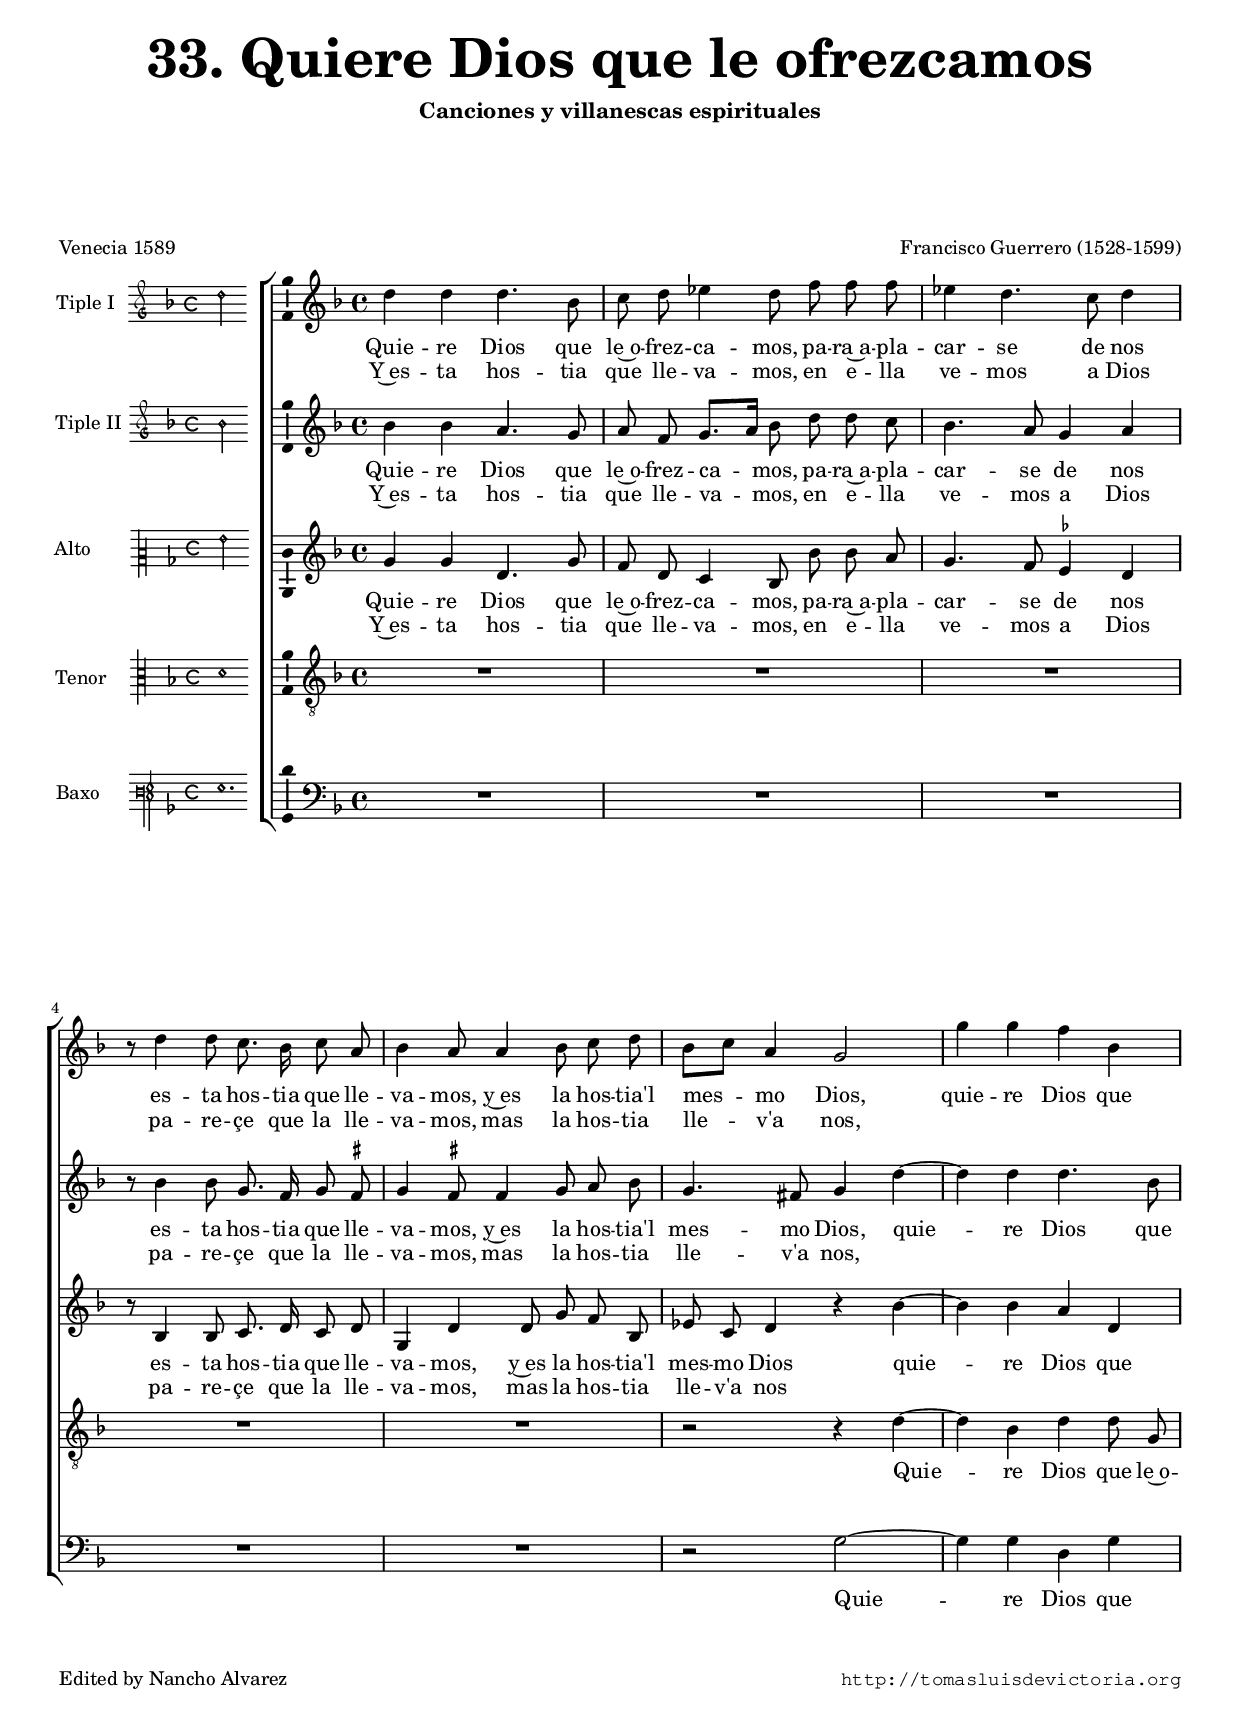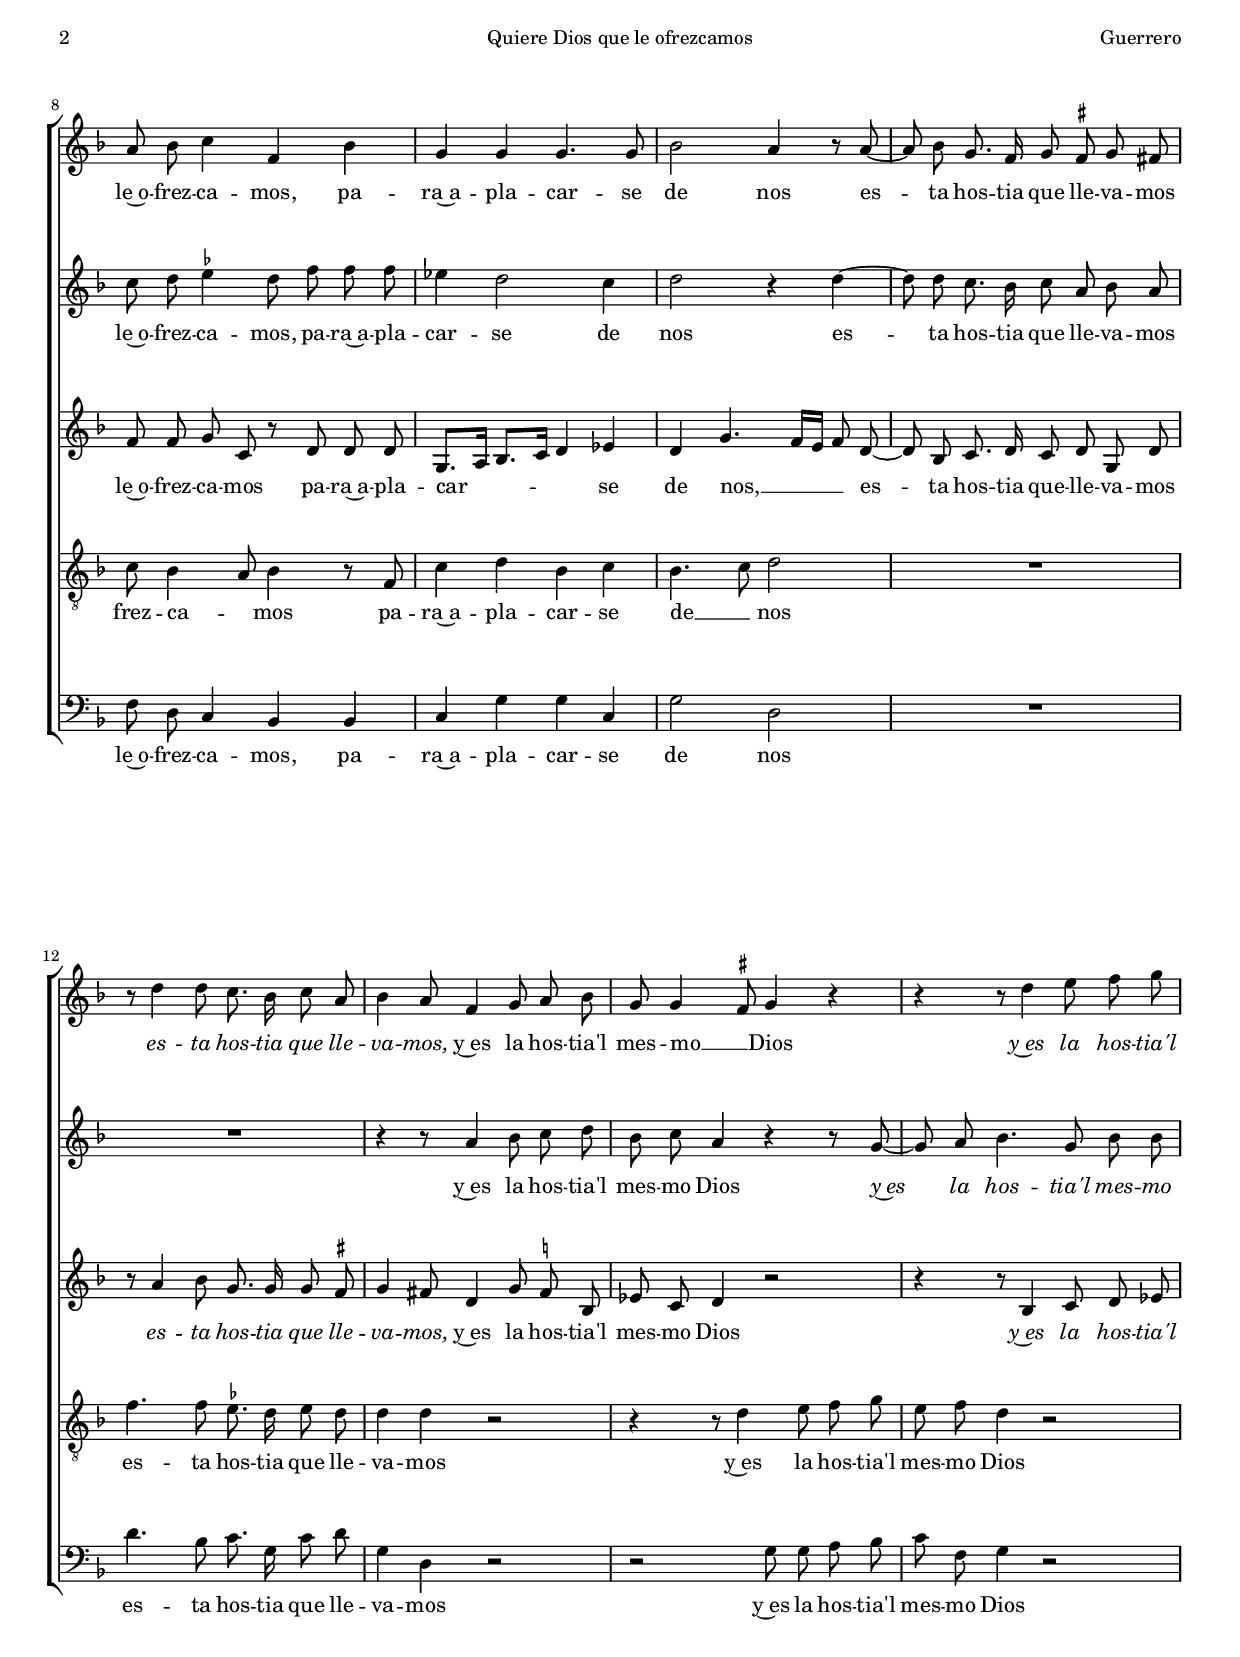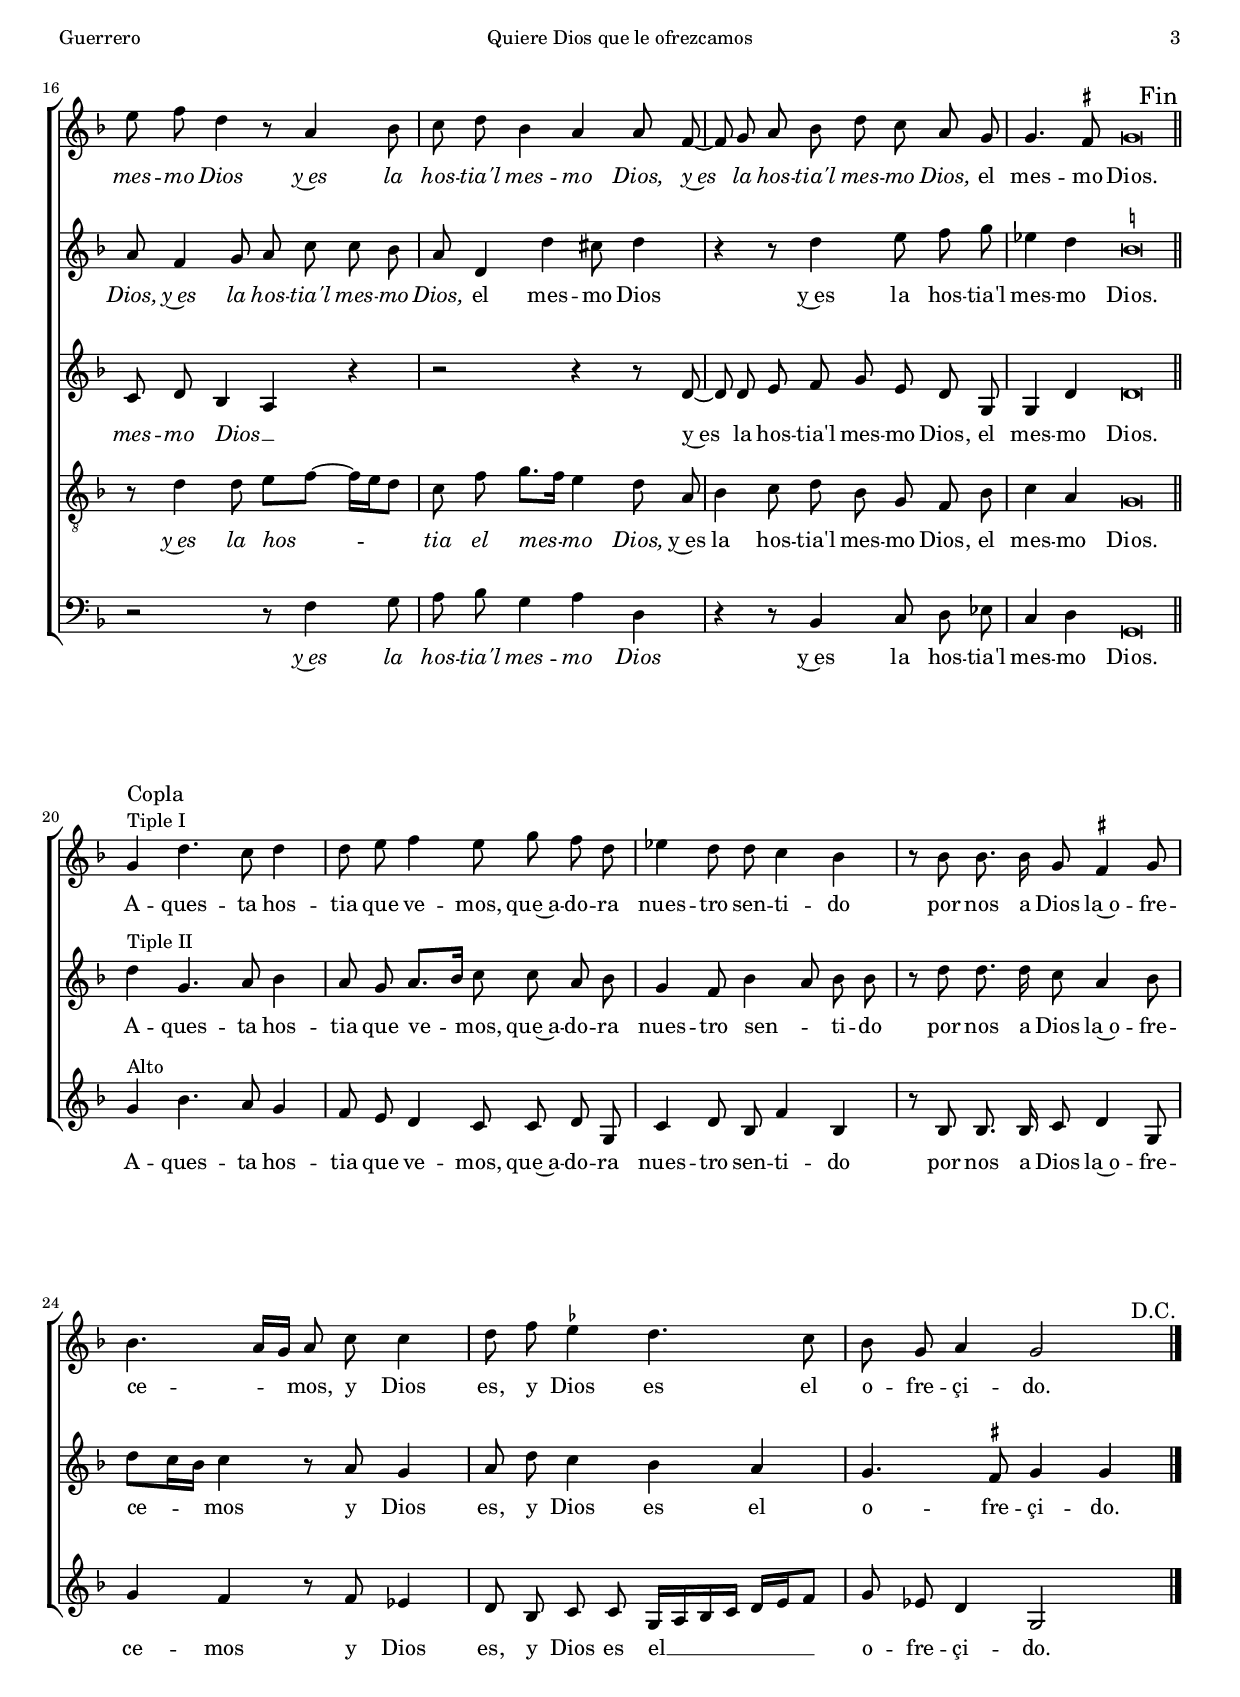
\version "2.18.0"

#(set-default-paper-size "a4")
#(set-global-staff-size 16.8)
#(ly:set-option 'point-and-click #f)
%mobile -s13.0 -i2.8

italicas=\override LyricText.font-shape = #'italic
rectas=\override LyricText.font-shape = #'upright
ss=\once \set suggestAccidentals = ##t
incipitwidth = 20

htitle="Quiere Dios que le ofrezcamos"
hcomposer="Guerrero"

\header {
	title=\markup{\fontsize #5 \column{" "  "33. Quiere Dios que le ofrezcamos"}}
	subtitle=\markup{\column{" " "Canciones y villanescas espirituales" " " " " " " " " }}
	%subsubtitle=\markup{\column{" " " "}}
	composer="Francisco Guerrero (1528-1599)"
        pdfauthor=\composer
	%opus="(-)"
	poet=\markup{"Venecia 1589"}
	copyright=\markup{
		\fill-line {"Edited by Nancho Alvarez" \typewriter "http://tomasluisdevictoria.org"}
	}
%	tagline=""
}


global={\key f \major \time 4/4 \skip 1*19 \bar "||" \break
				\skip 1*7 \bar "|." }

cantus=\relative c''{
	d4 d d4. bes8
	c d ees4 d8 f f f
	ees4 d4. c8 d4
	r8 d4 d8 c8. bes16 c8 a
	bes4 a8 a4 bes8 c d
	bes8[ c] a4 g2
	g'4 g f bes,
	a8 bes c4 f, bes
	g4 g g4. g8
	bes2 a4 r8 a ~
	a bes g8. f16 g8 \ss fis g fis!
	r8 d'4 d8 c8. bes16 c8 a
	bes4 a8 f4 g8 a bes
	g g4 \ss fis8 g4 r
	r4 r8 d'4 e8 f g
	e f d4 r8 a4 bes8
	c d bes4 a a8 f ~
	f8 g a bes d c a g
	g4. \ss fis8 g\breve*1/4
	\override Score.RehearsalMark.self-alignment-X = #right
        \override Score.RehearsalMark.break-visibility = #begin-of-line-invisible
        \mark \markup{"Fin"}
        \once \override Score.TextScript.padding = #1.0
        s4*0^\markup{\column{\larger "Copla" "Tiple I"}}
        g4 d'4. c8 d4
        d8 e f4 e8 g f d
        ees4 d8 d c4 bes
        r8 bes bes8. bes16 g8 \ss fis4 g8
        bes4. a16[ g] a8 c c4
        d8 f \ss ees4 d4. c8
        bes g a4 g2
        \mark \markup{\smaller "D.C."}
}

cantusdos=\relative c''{
	bes4 bes a4. g8
	a f g8.[ a16] bes8 d d c
	bes4. a8 g4 a
	r8 bes4 bes8 g8. f16 g8 \ss fis
	g4 \ss fis8 fis4 g8 a bes
	g4. fis8 g4 d' ~
	d d d4. bes8
	c8 d \ss ees4 d8 f f f
	ees4 d2 c4
	d2 r4 d ~
	d8 d c8. bes16 c8 a bes a
	R1
	r4 r8 a4 bes8 c d
	bes c a4 r r8 g ~
	g8 a bes4. g8 bes bes
	a f4 g8 a c c bes
	a8 d,4 d' cis8 d4
	r4 r8 d4 e8 f g % CSIC sugiere ees
	ees4 d \ss b\breve*1/4
	s4*0^\markup{"Tiple II"}
	d4 g,4. a8 bes4
	a8 g a8.[ bes16] c8 c a bes
	g4 f8 bes4 a8 bes bes
	r8 d d8. d16 c8 a4 bes8
	d8[ c16 bes] c4 r8 a g4
	a8 d c4 bes a
	g4. \ss fis8 g4 g
}

altus=\relative c''{
	g4 g d4. g8
	f d c4 bes8 bes' bes a
	g4. f8 \ss ees4 d
	r8 bes4 bes8 c8. d16 c8 d
	g,4 d' d8 g f bes,
	ees8 c d4 r4 bes' ~
	bes bes a d,
	f8 f g c, r d d d
	g,8.[ a16] bes8.[ c16] d4 ees
	d g4. f16[ e] f8 d ~
	d bes c8. d16 c8 d g, d'
	r8 a'4 bes8 g8. g16 g8 \ss fis
	g4 fis8 d4 g8 \ss f8 bes,
	ees8 c d4 r2
	r4 r8 bes4 c8 d ees
	c d bes4 a r
	r2 r4 r8 d ~
	d d e f g e d g,
	g4 d' d\breve*1/4
	s4*0^\markup{"Alto"}
	g4 bes4. a8 g4
	f8 e d4 c8 c d g,
	c4 d8 bes f'4 bes,
	r8 bes bes8. bes16 c8 d4 g,8
	g'4 f r8 f ees4
	d8 bes c c g16[ a bes c] d[ e f8]
	g8 ees d4 g,2
}

tenor=\relative c'{
	R1*5
	r2 r4 d ~
	d bes d d8 g, 
	c8 bes4 a8 bes4 r8 f
	c'4 d bes c
	bes4. c8 d2
	R1
	f4. f8 \ss ees8. d16 ees8 d
	d4 d r2
	r4 r8 d4 e8 f g
	e f d4 r2
	r8 d4 d8 e8[ f] ~ f16[ e d8]
	c8 f g8.[ f16] e4 d8 a
	bes4 c8 d bes g f bes
	c4 a g\breve*1/4
}

bassus=\relative c'{
	R1*5
	r2 g2 ~
	g4 g d g
	f8 d c4 bes bes
	c4 g' g c,
	g'2 d
	R1
	d'4. bes8 c8. g16 c8 d
	g,4 d r2
	r2 g8 g a bes
	c f, g4 r2
	r r8 f4 g8
	a8 bes g4 a d,
	r4 r8 bes4 c8 d ees 
	c4 d g,\breve*1/4
}

textocantus=\lyricmode{
Quie -- re Dios que le~o -- frez -- ca -- mos,
pa -- ra~a -- pla -- car -- se de nos
es -- ta hos -- tia que lle -- va -- mos,
y~es la hos -- tia'l mes -- mo Dios,
quie -- re Dios que le~o -- frez -- ca -- mos,
pa -- ra~a -- pla -- car -- se de nos
es -- ta hos -- tia que lle -- va -- mos
\italicas
es -- ta hos -- tia que lle -- va -- mos,
\rectas
y~es la hos -- tia'l mes -- mo __ _ Dios
\italicas
y~es la hos -- tia'l mes -- mo Dios
y~es la hos -- tia'l mes -- mo Dios,
y~es la hos -- tia'l mes -- mo Dios,
\rectas
el mes -- mo Dios.
A -- ques -- ta hos -- tia que ve -- mos,
que~a -- do -- ra nues -- tro sen -- ti -- do
por nos a Dios la~o -- fre -- ce -- _ mos,
y Dios es,
y Dios es el o -- fre -- çi -- do.
}
textocantusb=\lyricmode{
Y~es -- ta hos -- tia que lle -- va -- mos,
en e -- lla ve -- mos a Dios
pa -- re -- çe que la lle -- va -- mos,
mas la hos -- tia lle -- v'a nos,
}

textocantusdos=\lyricmode{
Quie -- re Dios que le~o -- frez -- ca -- mos,
pa -- ra~a -- pla -- car -- se de nos
es -- ta hos -- tia que lle -- va -- mos,
y~es la hos -- tia'l mes -- mo Dios,
quie -- re Dios que le~o -- frez -- ca -- mos,
pa -- ra~a -- pla -- car -- se de nos
es -- ta hos -- tia que lle -- va -- mos
y~es la hos -- tia'l mes -- mo Dios
\italicas
y~es la hos -- tia'l mes -- mo Dios,
y~es la hos -- tia'l mes -- mo Dios,
\rectas
el mes -- mo Dios
y~es la hos -- tia'l mes -- mo Dios.
A -- ques -- ta hos -- tia que ve -- mos,
que~a -- do -- ra nues -- tro sen -- _ ti -- do
por nos a Dios la~o -- fre -- ce -- mos
y Dios es,
y Dios es el o -- fre -- çi -- do.
}
textocantusdosb=\lyricmode{
Y~es -- ta hos -- tia que lle -- va -- mos,
en e -- lla ve -- mos a Dios
pa -- re -- çe que la lle -- va -- mos,
mas la hos -- tia lle -- v'a nos,
}

textoaltus=\lyricmode{
Quie -- re Dios que le~o -- frez -- ca -- mos,
pa -- ra~a -- pla -- car -- se de nos
es -- ta hos -- tia que lle -- va -- mos,
y~es la hos -- tia'l mes -- mo Dios
quie -- re Dios que le~o -- frez -- ca -- mos
pa -- ra~a -- pla -- car -- _ _ se de nos, __ _ _ 
es -- ta hos -- tia que -- lle -- va -- mos
\italicas
es -- ta hos -- tia que lle -- va -- mos,
\rectas
y~es la hos -- tia'l mes -- mo Dios
\italicas
y~es la hos -- tia'l mes -- mo Dios __ _ 
\rectas
y~es la hos -- tia'l mes -- mo Dios,
el mes -- mo Dios.
A -- ques -- ta hos -- tia que ve -- mos,
que~a -- do -- ra nues -- tro sen -- ti -- do
por nos a Dios la~o -- fre -- ce -- mos
y Dios es,
y Dios es el __ _ o -- fre -- çi -- do.

}
textoaltusb=\lyricmode{
Y~es -- ta hos -- tia que lle -- va -- mos,
en e -- lla ve -- mos a Dios
pa -- re -- çe que la lle -- va -- mos,
mas la hos -- tia lle -- v'a nos
}

textotenor=\lyricmode{
Quie -- re Dios que le~o -- frez -- ca -- _ mos
pa -- ra~a -- pla -- car -- se de __ _ nos
es -- ta hos -- tia que lle -- va -- mos
y~es la hos -- tia'l mes -- mo Dios
\italicas
y~es la hos -- tia el mes -- mo Dios,
\rectas
y~es la hos -- tia'l mes -- mo Dios,
el mes -- mo Dios.
}

textobassus=\lyricmode{
Quie -- re Dios que le~o -- frez -- ca -- mos,
pa -- ra~a -- pla -- car -- se de nos
es -- ta hos -- tia que lle -- va -- mos
y~es la hos -- tia'l mes -- mo Dios
\italicas
y~es la hos -- tia'l mes -- mo Dios
\rectas
y~es la hos -- tia'l mes -- mo Dios.
}

incipitcantus=\markup{
	\score{
		{ 
		\set Staff.instrumentName="Tiple I  "
		\override NoteHead.style = #'neomensural
		\override Rest.style = #'neomensural
		\override Staff.TimeSignature.style = #'neomensural
		\cadenzaOn 
		\clef "petrucci-g"
		\key f \major
		\time 4/4
		d''2
		} 
	\layout {
		\context {\Voice
			\remove Ligature_bracket_engraver
			\consists Mensural_ligature_engraver
		}
		line-width=\incipitwidth
		indent = 0
	}
	}
}

incipitcantusdos=\markup{
	\score{
		{ 
		\set Staff.instrumentName="Tiple II "
		\override NoteHead.style = #'neomensural
		\override Rest.style = #'neomensural
		\override Staff.TimeSignature.style = #'neomensural
		\cadenzaOn 
		\clef "petrucci-g"
		\key f \major
		\time 4/4
		bes'2
		} 
	\layout {
		\context {\Voice
			\remove Ligature_bracket_engraver
			\consists Mensural_ligature_engraver
		}
		line-width=\incipitwidth
		indent = 0
	}
	}
}

incipitaltus=\markup{
	\score{
		{ 
		\set Staff.instrumentName="Alto       "
		\override NoteHead.style = #'neomensural
		\override Rest.style = #'neomensural
		\override Staff.TimeSignature.style = #'neomensural
		\cadenzaOn 
		\clef "petrucci-c2"
		\key f \major
		\time 4/4
		g'2
		} 
	\layout {
		\context {\Voice
			\remove Ligature_bracket_engraver
			\consists Mensural_ligature_engraver
		}
		line-width=\incipitwidth
		indent = 0
	}
	}
}

incipittenor=\markup{
	\score{
		{ 
		\set Staff.instrumentName="Tenor    "
		\override NoteHead.style = #'neomensural 
		\override Rest.style = #'neomensural
		\override Staff.TimeSignature.style = #'neomensural
		\cadenzaOn 
		\clef "petrucci-c3"
		\key f \major
		\time 4/4
		d'1
		} 
	\layout {
		\context {\Voice
			\remove Ligature_bracket_engraver
			\consists Mensural_ligature_engraver
		}
		line-width=\incipitwidth
		indent=0
	}
	}
}

incipitbassus=\markup{
	\score{
		{ 
		\set Staff.instrumentName="Baxo     "
		\override NoteHead.style = #'neomensural 
		\override Rest.style = #'neomensural
		\override Staff.TimeSignature.style = #'neomensural
		\cadenzaOn 
		\clef "petrucci-f3"
		\key f \major
		\time 4/4
		g1.
		} 
	\layout {
		\context {\Voice
			\remove Ligature_bracket_engraver
			\consists Mensural_ligature_engraver
		}
		line-width=\incipitwidth
		indent=0
	}
	}
}



\score {\transpose c' c'{
\new ChoirStaff<<

	\new Staff <<\global
	\new Voice="v1" {
		\set Staff.instrumentName=\incipitcantus
		\clef "treble"
		\cantus }
	\new Lyrics \lyricsto "v1" {\textocantus }
	\new Lyrics \lyricsto "v1" {\textocantusb }
	>>

	\new Staff <<\global
	\new Voice="v5" {
		\set Staff.instrumentName=\incipitcantusdos
		\clef "treble"
		\cantusdos }
	\new Lyrics \lyricsto "v5" {\textocantusdos }
	\new Lyrics \lyricsto "v5" {\textocantusdosb }
	>>

	\new Staff <<\global
	\new Voice="v2" {
		\set Staff.instrumentName=\incipitaltus
		\clef "treble"
		\altus }
	\new Lyrics \lyricsto "v2" {\textoaltus }
	\new Lyrics \lyricsto "v2" {\textoaltusb }
	>>
	
	\new Staff <<\global
	\new Voice="v3" {
		\set Staff.instrumentName=\incipittenor
		\clef "G_8"
		\tenor }
	\new Lyrics \lyricsto "v3" {\textotenor }
	>>

	\new Staff <<\global
	\new Voice="v4" {
		\set Staff.instrumentName=\incipitbassus
		\clef "bass"
		\bassus }
	\new Lyrics \lyricsto "v4" {\textobassus }
	>>
	
>>

	}%transpose

\layout{ 
	\context {\Lyrics 
		\override VerticalAxisGroup.staff-affinity = #UP
		\override VerticalAxisGroup.nonstaff-relatedstaff-spacing =
			#'((basic-distance . 0) (minimum-distance . 0) (padding . 1))
		\override LyricText.font-size = #1.2
		\override LyricHyphen.minimum-distance = #0.5
	}
	\context {\Score 
		tempoHideNote = ##t
		\override BarNumber.padding = #2 
	}
	\context {\Voice 
		%melismaBusyProperties = #'()
		autoBeaming = ##f
	}
	\context {\Staff 
                \RemoveEmptyStaves
                %\override VerticalAxisGroup.remove-first = ##t
		\override VerticalAxisGroup.staff-staff-spacing =
			#'((basic-distance . 11) (minimum-distance . 0) (padding . 1))
		\consists Ambitus_engraver 
		\override LigatureBracket.padding = #1
	}
}

%\midi { \mtempo }

}


\paper{
	evenHeaderMarkup=\markup  \fill-line { \fromproperty #'page:page-number-string \htitle \hcomposer }
	oddHeaderMarkup= \markup  \fill-line { \on-the-fly #not-first-page \hcomposer \on-the-fly #not-first-page \htitle \on-the-fly #not-first-page \fromproperty #'page:page-number-string }
	%system-count=20
	%page-count = 8
	ragged-last-bottom = ##f
	indent=3.6\cm
	system-system-spacing =
	#'((basic-distance . 22) (minimum-distance . 0) (padding . 5))
	top-system-spacing = % header
	#'((basic-distance . 9) (minimum-distance . 0) (padding . 0))
	last-bottom-spacing = % footer
	#'((basic-distance . 12) (minimum-distance . 0) (padding . 0))
	markup-system-spacing.padding = #1.5
}
